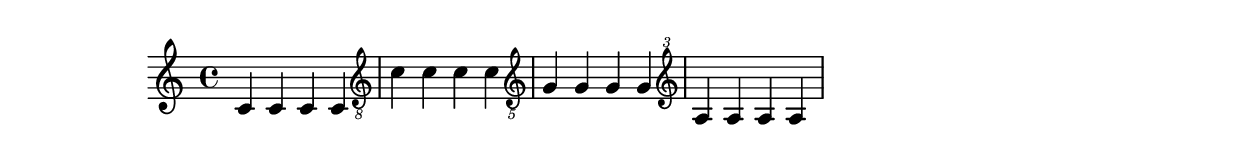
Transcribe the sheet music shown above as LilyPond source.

%% DO NOT EDIT this file manually; it is automatically
%% generated from LSR http://lsr.dsi.unimi.it
%% Make any changes in LSR itself, or in Documentation/snippets/new/ ,
%% and then run scripts/auxiliar/makelsr.py
%%
%% This file is in the public domain.
\version "2.14.0"

\header {
  lsrtags = "pitches"

  texidoc = "
Clefs can be transposed by arbitrary amounts, not just by octaves.

"
  doctitle = "Clefs can be transposed by arbitrary amounts"
} % begin verbatim

\relative c' {
  \clef treble
  c4 c c c
  \clef "treble_8"
  c4 c c c
  \clef "treble_5"
  c4 c c c
  \clef "treble^3"
  c4 c c c
}

